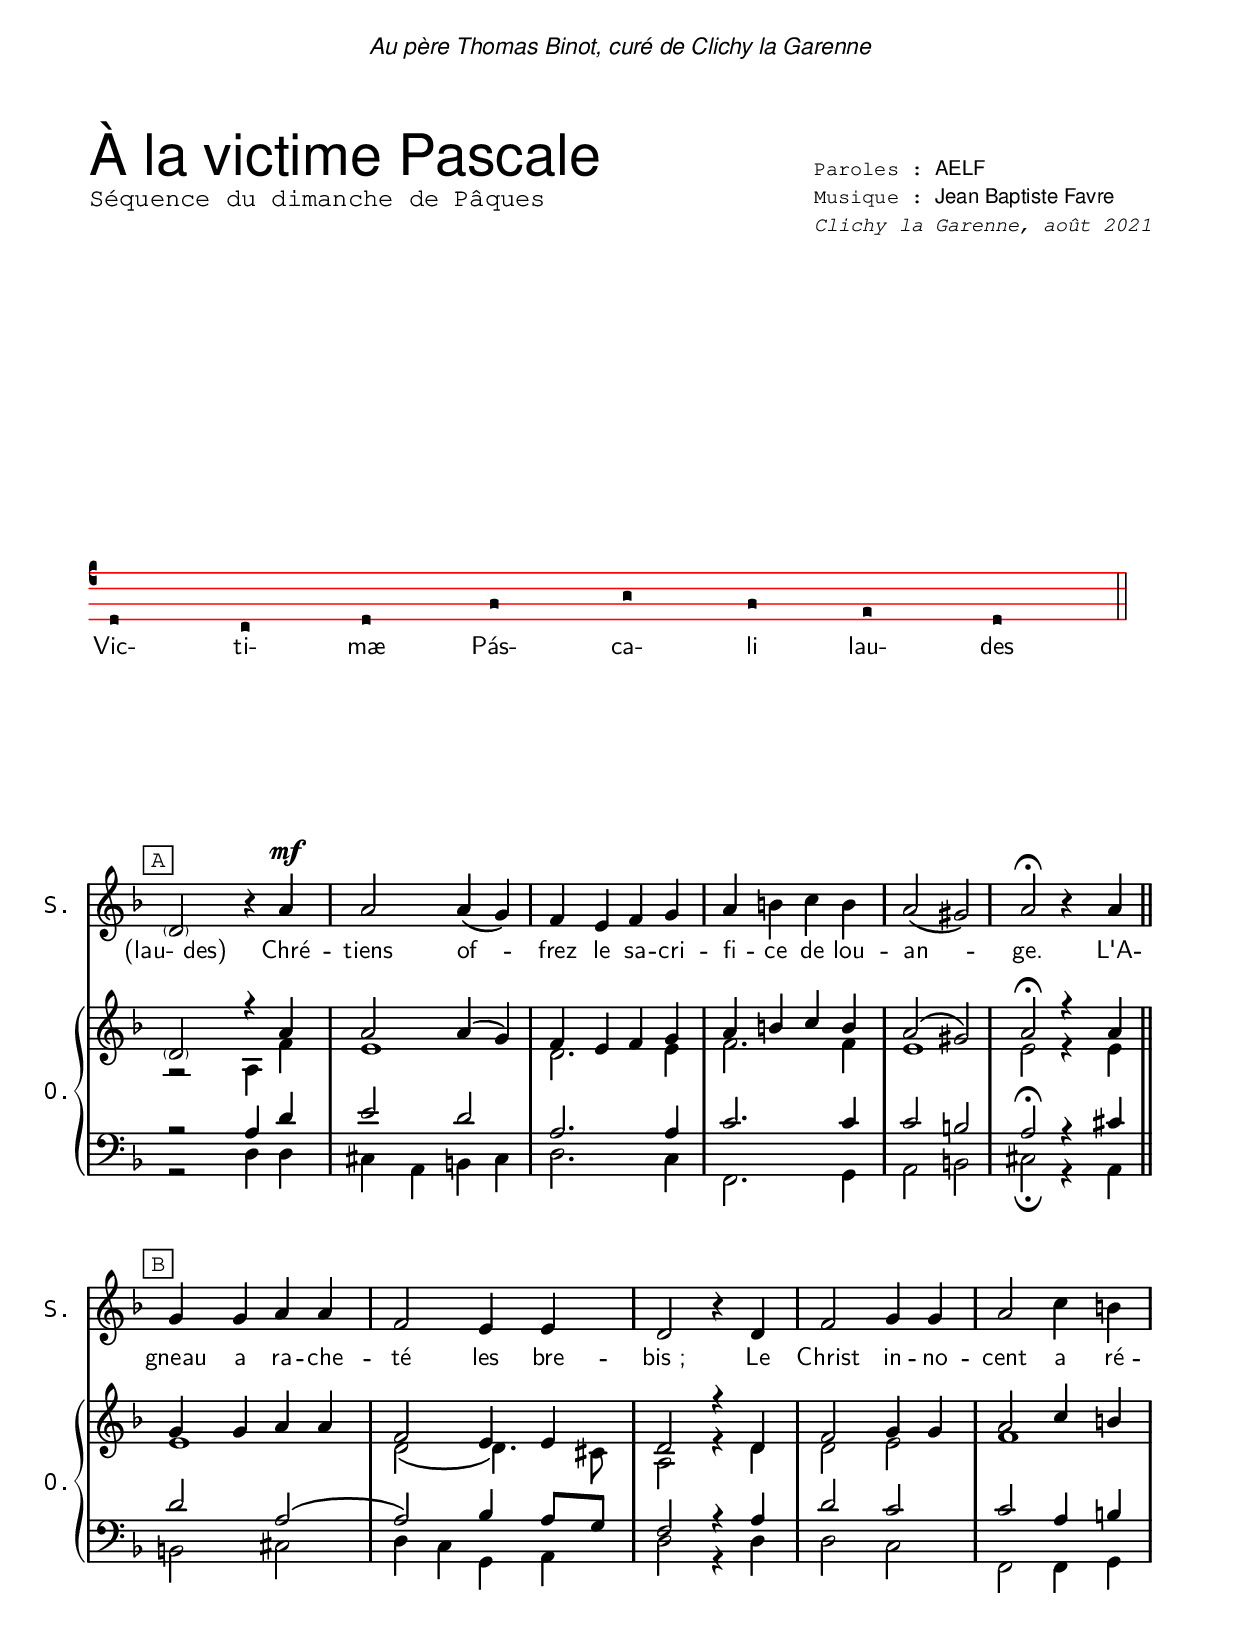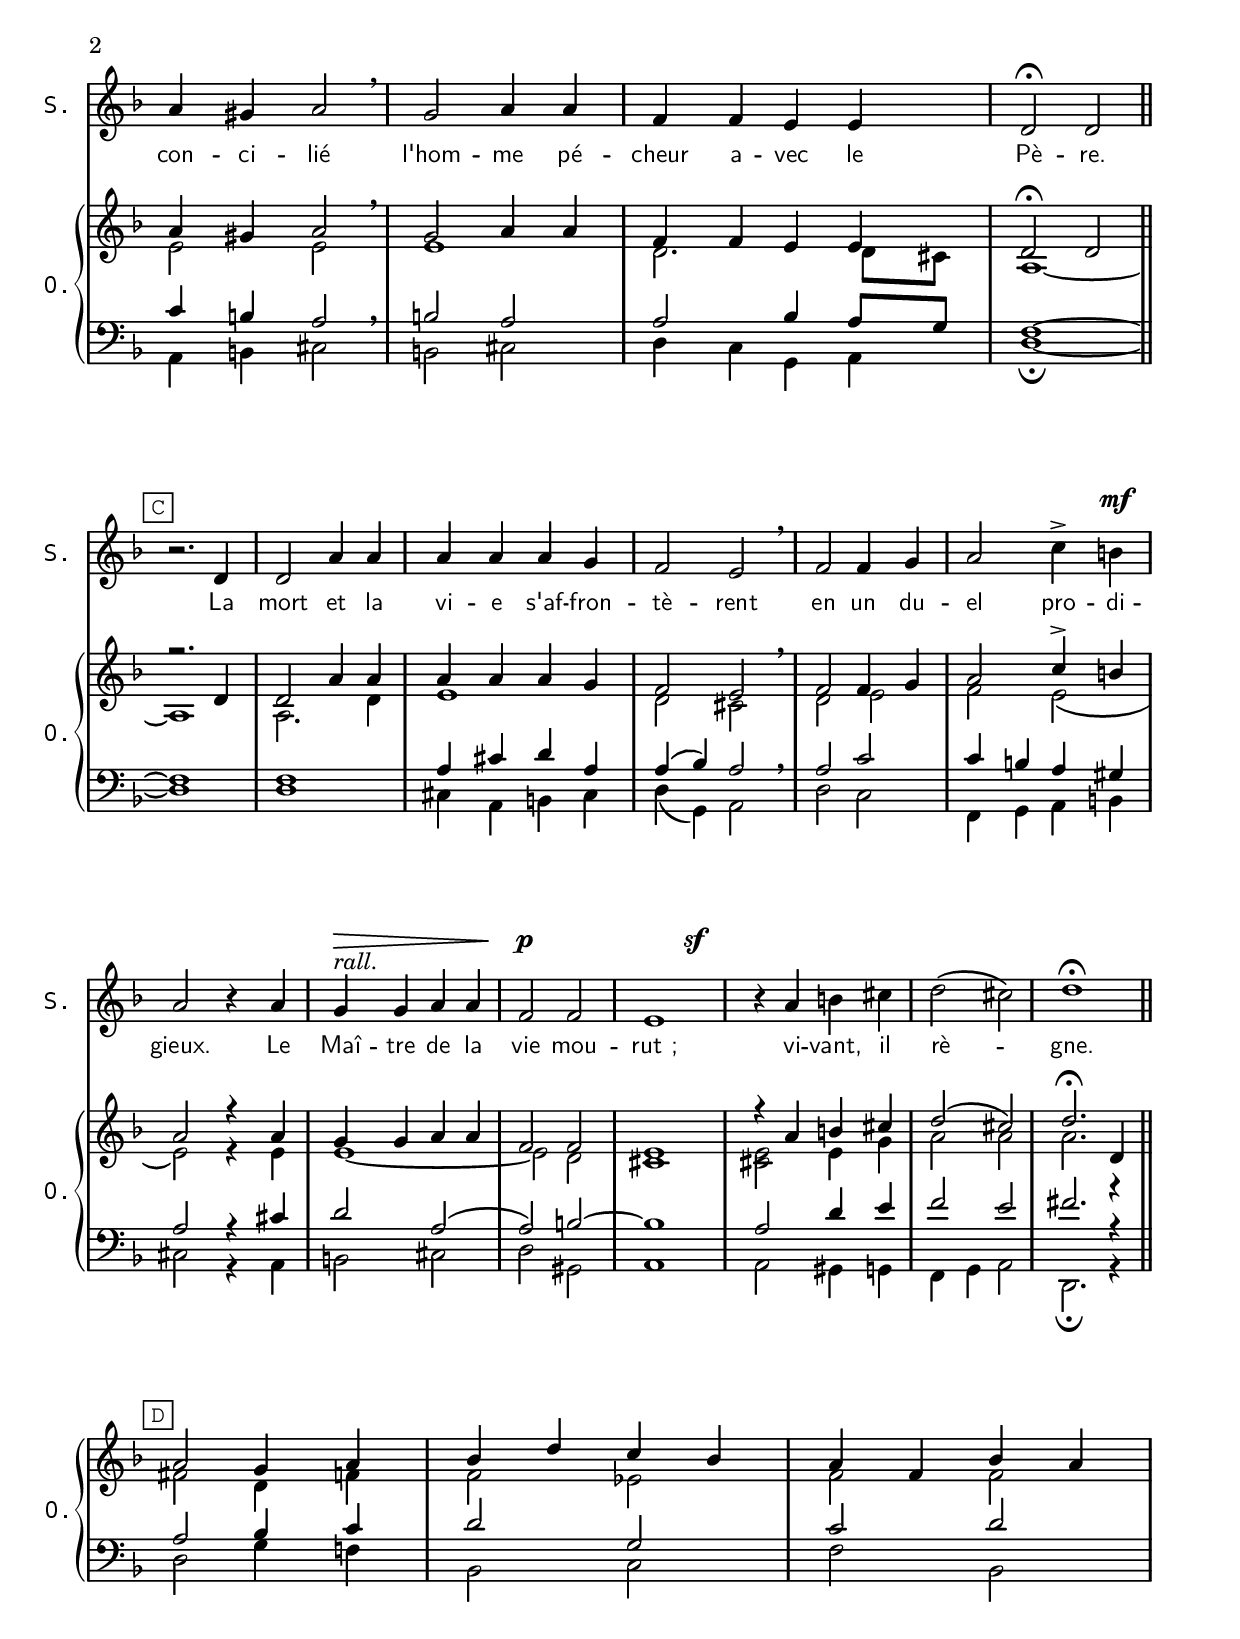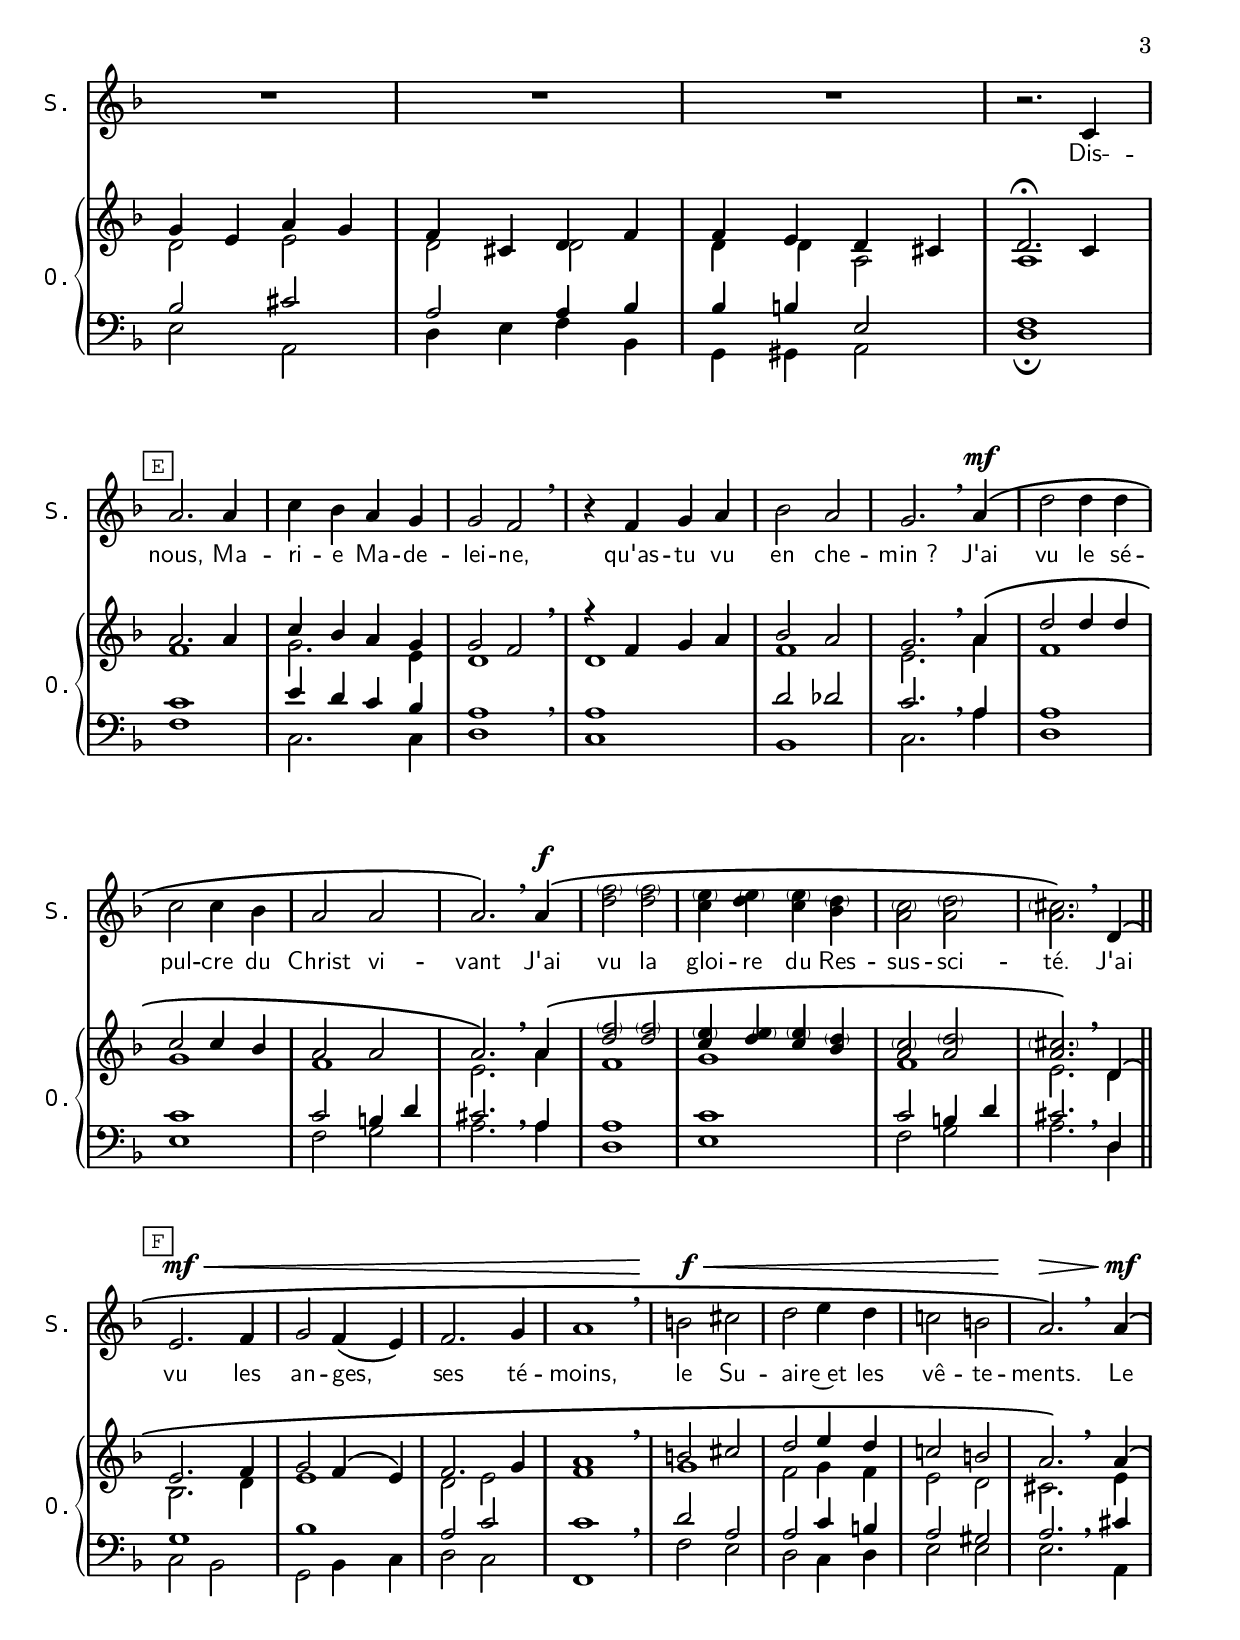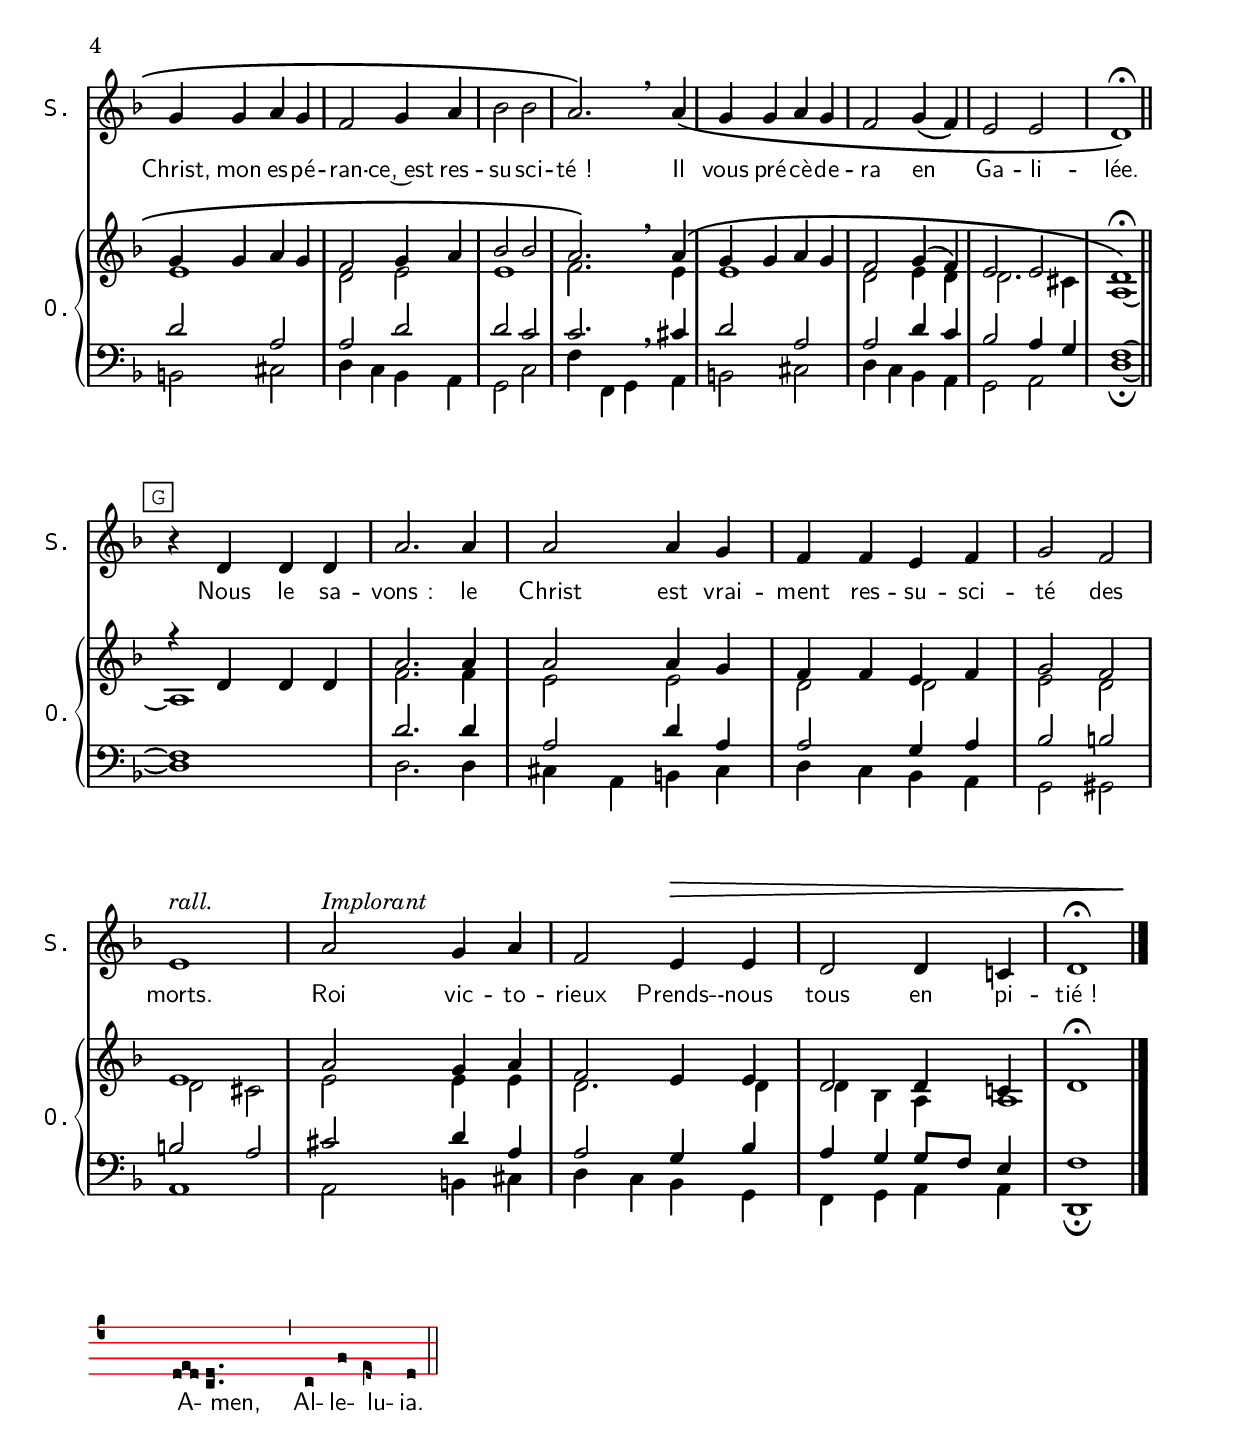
\version "2.22.0"
\language "english"
\include "gregorian.ly"
\include "../libs/commonFunctions.ily"

headers = \header {
  title = "À la victime Pascale"
  subtitle = "Séquence du dimanche de Pâques"
  composer = "Jean Baptiste Favre"
  poet = "AELF"
  subsubtitle = "Clichy la Garenne, août 2021"
  dedication = "Au père Thomas Binot, curé de Clichy la Garenne"
  }

cantusSolistMusic = {
  \clef "vaticana-do3"
  d c d f g f e d \finalis
  }
cantusMidiMusic = {
  \clef treble
  \key f \major \time 2/2
  \relative c'{r4 d c d f g f e }
  }
amenSolistMusic = {
  \clef "vaticana-do3"
  \[ d\melisma e d\melismaEnd \] \[ \augmentum c\melisma \pes \augmentum d\melismaEnd \] \divisioMinima c f \[ e\melisma \flexa \deminutum d\melismaEnd \] d \finalis
  }
amenMidiMusic = {
  \set Score.tempoHideNote = ##t
  \tempo 2=55
  \clef treble
  \key f \major \time 2/2
  \relative c'{r4 d4 e d c2 d c4 f e d d1\fermata}
  }

%%%%%%%%%%%%%%%%%%%%%%%%%%
%%%%%     Répons     %%%%%
%%%%%%%%%%%%%%%%%%%%%%%%%%
solisteDynamics = {
  \set Score.tempoHideNote = ##t
  \tempo 2=55
  \key f \major \time 2/2
  s1*2 \break
  \markCustom "A"
  s2. s4\mf s1*5  \bar "||" \break % Chrétiens offrez…
  \markCustom "B"
  s1*6
  s4 s2. s1*2  \bar "||" \break % L'Agneau…
  \markCustom "C"
  s1*5 s2. s4\mf s1 s4-\markup{\italic rall.}\> s2. s2\!\p s2 s4 s4\sf s2 s1*3 \bar "||" \break % La mort et la vie…
  \markCustom "D"
             s1*3 \break s1*4 \break
  \markCustom "E"
  s1*5 s2. s4\mf s1*3 s2. s4\f s1*4 \bar "||" \break % Dis-nous Marie Madeleine…
  \markCustom "F"
  s4\mf\< s2. s1*3 s4\!\f\< s2. s1*2 s4\!\> s2\! s4\mf \break s1*8 \bar "||" \break % J'ai vu les anges
  \markCustom "G"
  s1*5 s2-\markup{\italic rall.} s2 s2-\markup{\italic Implorant} s2 s2 s2\> s1 s2. s4\! \bar "|." \break % Nous le savons
  }

sopranosMusicA = \relative c'' {
  \parenthesize d,2 r4 a'4 a2 a4 (g) f4 e f g a b c b a2 (gs) a2\fermata r4 % Chrétiens offrez…
  }
sopranosMusicB = \relative c'' {
  a4 g g a a f2 e4 e d2 r4 % L'Agneau…
  d4 f2 g4 g a2 c4 b a4 gs a2 \breathe
  g2 %{ apaisé %} a4 a f f e e d2\fermata d2
  }
sopranosMusicC = \relative c' {
  r2. d4 d2 a'4 a a4 a a4 g f2 e2 \breathe % La mort et la vie…
  f2 f4 g a2 c4-> b a2 r4
  a4 g g a a f2 f e1
  r4 %{ éclatant %} a4 b cs d2 (cs) %d1\fermata
  }
sopranosMusicD = \relative c'{
  d'2.\fermata d,4 a'2 g4 a bf d c bf a f bf a g e a g f cs d f f e d cs d2.\fermata
  }
sopranosMusicE = \relative c' {
  %{ un peu plus allant %} c4 a'2. a4 c bf a g g2 f2 \breathe % Dis-nous Marie Madeleine…
  r4 f4 g a bf2 a g2. \breathe
  %{ Si possible, voix de femme %} a4\( d2 d4 d c2 c4 bf a2 a a2.\) \breathe
  a4\( %{ Si possible, on prendra les notes supérieures entre parenthèse %} <d \parenthesize f>2 <d \parenthesize f> <c \parenthesize e>4 <d \parenthesize e> <c \parenthesize e> <bf \parenthesize d> <a \parenthesize c>2 <a \parenthesize d> <a \parenthesize cs>2.\) \breathe
  }
sopranosMusicF = \relative c' {
  d4\( e2. f4 g2 f4 (e) f2. g4 a1 \breathe % J'ai vu les Anges
  b2 cs d e4 d c!2 b a2.\) \breathe
  %{ intérieur et tendre %} a4\( g g a4 g f2 g4 a bf2 bf a2.\) \breathe
  a4\( g g a g f2 g4 (f) e2 e d1\)\fermata
  }
sopranosMusicG = \relative c' {
  %{ sûr et confiant %} r4 d d4 d a'2. a4 a2 a4 g4 f f e f g2 f e1 % Nous le savons
  a2 g4 a f2
  %{ implorant %} e4 e d2 d4 c! d1\fermata
  }

altosMusicA = \relative c' {
  R1 R1 r2 a4 f'4 e1 d2. e4 f2. f4 e1 e2 r4 % Chrétiens offrez…
  }
altosMusicB = \relative c' {
  e4 e1 d2 (d4.) cs8 a2 r4 % L'Agneau…
  d4 d2 e2 f1 e2 e2 \breathe
  e1 d2. d8 cs a1~
  }
altosMusicC = \relative c' {
  a1 a2. d4 e1 d2 cs2 \breathe % La mort et la vie…
  d2 e f e2 (e) r4
  e4 e1~e2 d cs1
  <cs e>2  e4 g a2 a2 %a1
  }
altosMusicD = \relative c'{
  a'2. r4 fs2 d4 f f2 ef f f d e d d d4 d a2 a1
  }
altosMusicE = \relative c' {
  f1 g2. e4 d1 \breathe % Dis-nous Marie Madeleine…
  d1 f1 e2. \breathe
  a4 f1 g1 f1 e2. \breathe
  a4 f1 g1 f1 e2. \breathe
  }
altosMusicF = \relative c' {
  d4 bf2. d4 e1 d2 e f1 \breathe % J'ai vu les anges
  g1 f2 g4 f e2 d cs2. \breathe
  e4 e1 d2 e2 e1 f2. \breathe
  e4 e1 d2 e4 d d2. cs4 a1~
  }
altosMusicG = \relative c' {
  a1 f'2. f4 e2 e d d e d d cs2 % Nous le savons
  e2 e4 e d2. d4 d bf a a1
  }

tenorsMusicA =  \relative c' {
  R1 R1 r2 a4 d4 e2 d2 a2. a4 c2. c4 c2 b a2 \fermata r4 % Chrétiens offrez…
  }
tenorsMusicB =  \relative c' {
  cs4 d2 a2 (a2) bf4 a8 g f2 r4 % L'Agneau…
  a4 d2 c2 c2 a4 b c4 b a2 \breathe
  b2 a a2 bf4 a8 g f1~
  }
tenorsMusicC =  \relative c {
  f1 f1 a4 cs d a a4 (bf) a2 \breathe % La mort et la vie…
  a2 c c4 b a gs a2 r4 cs d2 a (a2) b~b1
  a2 d4 e f2 e %f1
  }
tenorsMusicD = \relative c'{
  fs2. r4 a,2 bf4 c d2 g, c d bf cs a a4 bf bf b e,2 f1
  }
tenorsMusicE =  \relative c {
  c'1 e4 d c % Dis-nous Marie Madeleine…
  bf4 a1 a d2 df c2. \breathe
  a4 a1 c c2 b4 d cs2. \breathe
  a4 a1 c c2 b4 d cs2. \breathe
  }
tenorsMusicF =  \relative c' {
  d,4 g1 bf a2 c c1 \breathe % J'ai vu les anges
  d2 a a c4 b a2 gs a2. \breathe
  cs4 d2 a2 a2 d2 d2 c2 c2. \breathe
  cs4  d2 a a d4 c bf2 a4 g f1~
  }
tenorsMusicG =  \relative c' {
  f,1 d'2. d4 a2 d4 a a2 g4 a bf2 b b a2 % Nous le savons
  cs2 d4 a a2 g4 bf a g g8 f e4 f1
  }

bassesMusicA =  \relative c {
  R1 R1 r2 d4 d4 cs a b cs d2. c4 f,2. g4 a2 b cs2\fermata r4 % Chrétiens offrez…
  }
bassesMusicB =  \relative c {
  a4 b2 cs2 d4 c g a d2 r4 % L'Agneau…
  d4 d2 c f, f4 g a4 b cs2 \breathe
  b2 cs d4 c g a d1~\fermata
  }
bassesMusicC =  \relative c {
  d1 d1 cs4 a b cs d4 (g,) a2 \breathe % La mort et la vie…
  d2 c f,4 g a b cs2 r4
  a4 b2 cs d2 gs, a1
  %a2 b4 cs d2 g,4 a d1 \fermata
  a2 gs4 g f g a2 %d,1 \fermata
  }
bassesMusicD = \relative c{
  d,2.\fermata r4 d'2 g4 f! bf,2 c f bf, e a, d4 e f4 bf, g gs a2 d1\fermata
  }
bassesMusicE =  \relative c {
  f1 c2. c4 d1 \breathe % Dis-nous Marie Madeleine…
  c bf1 c2. \breathe
  a'4 d,1 e f2 g a2. \breathe
  a4 d,1 e f2 g a2. \breathe
  }
bassesMusicF =  \relative c {
  d4 c2 bf g bf4 c d2 c f,1 \breathe % J'ai vu les anges
  f'2 e d c4 d e2 e e2. \breathe
  a,4 b2 cs d4 c bf a g2 c f4 f, g \breathe
  a4 b2 cs d4 c bf a g2 a d1~\fermata
  }
bassesMusicG =  \relative c {
  d1 d2. d4 cs a b cs d c bf a g2 gs a1 % Nous le savons
  a2 b4 cs d4 c bf g f4 g a a d,1 \fermata
  }
Lyrics = \lyricmode {
  "(lau- des)"
  Chré -- tiens of -- frez le sa -- cri -- fi -- ce de lou -- an -- ge.

  L'A -- gneau a ra -- che -- té les bre -- bis&nbsp;;
  Le Christ in -- no -- cent a ré -- con -- ci -- lié
  l'hom -- me pé -- cheur a -- vec le Pè -- re.

  La mort et la vi -- e s'af -- fron -- tè -- rent
  en un du -- el pro -- di -- gieux.
  Le Maî -- tre de la vie mou -- rut&nbsp;; vi -- vant, il rè -- gne.

  Dis- -- nous, Ma -- ri -- e Ma -- de -- lei -- ne,
  qu'as -- tu vu en che -- min&nbsp;?
  J'ai vu le sé -- pul -- cre du Christ vi -- vant
  J'ai vu la gloi -- re du Res -- sus -- sci -- té.

  J'ai vu les an -- ges, ses té -- moins,
  le Su -- ai -- re~et les vê -- te -- ments.
  Le Christ, mon es -- pé -- ran -- ce,~est res -- su -- sci -- té&nbsp;!
  Il vous pré -- cè -- de -- ra en Ga -- li -- lée.

  Nous le sa -- vons&nbsp;: le Christ
  est vrai -- ment res -- su -- sci -- té des morts.

  Roi vic -- to -- rieux
  Prends- -- nous tous en pi -- tié&nbsp;!
  }

%%%%%%%%%%%%%%%%%%%%%%%%%%%%%%%%%%%%%%%%%%%%
%%%%%          DRAW PARTITION          %%%%%
%%%%%%%%%%%%%%%%%%%%%%%%%%%%%%%%%%%%%%%%%%%%
scoreHeaders = \headers
scorePaper = \paper {
    left-margin = 1.5\cm
    right-margin = 1.5\cm
    top-margin = 1.5\cm
    bottom-margin = 1.5\cm
    two-sided = ##f
    oddFooterMarkup = {}
    #(include-special-characters)

    markup-system-spacing = #'((basic-distance . 30)
       (stretchability . 500))
    scoreTitleMarkup = \markup {
      \column {
        \fill-line { \italic \sans \fromproperty #'header:dedication }
        \vspace #2
        \columns {
          \fill-line {
            \column {
              \line {
                \left-column {
                  \fontsize #8 \sans \fromproperty #'header:title
                  \fontsize #1 \typewriter \fromproperty #'header:subtitle
                }
              }
            }
            \column {
              \line {
                \fontsize #-1
                \left-column {
                  \line { \concat { \typewriter "Paroles&nbsp;:&nbsp;" \sans \fromproperty #'header:poet \bold " " } }
                  \line { \concat { \typewriter "Musique&nbsp;:&nbsp;" \sans \fromproperty #'header:composer \bold " " } }
                  \typewriter \italic \fromproperty #'header:subsubtitle
                }
              }
            }
          }
        }
      }
    }
  }
AllScoreLayout = \layout {
      ragged-last = ##t
      \override LyricText #'font-name = #"Latin Modern Sans"
      \override Score.RehearsalMark.font-family = #'typewriter
      \context {
          \Staff
          \RemoveEmptyStaves
          \override InstrumentName #'font-name = #"Monospace Regular"
      }
      \context {
          \PianoStaff
          \RemoveEmptyStaves
          \override InstrumentName #'font-name = #"Monospace Regular"
      }
      \context {
          \ChoirStaff
          \RemoveEmptyStaves
          \override InstrumentName #'font-name = #"Monospace Regular"
      }
  }
%%%%%%%%%%%%%%%%%%%%%%%%%%%%%%%%%%%%%%%%%%%%%%%%%%%%%%%%%%%%%%%%%%%
%%%%%%%%%%%%%%%%%%%          Antienne          %%%%%%%%%%%%%%%%%%%%
%%%%%%%%%%%%%%%%%%%%%%%%%%%%%%%%%%%%%%%%%%%%%%%%%%%%%%%%%%%%%%%%%%%
\scorePaper
% PDF output
\score {
  {
    <<
      \new VaticanaVoice = "cantus"{
        \magnifyStaff #(magstep 3.5)
        \cantusSolistMusic
        \break
      }
      \new Lyrics \lyricsto "cantus" {
        Vic- ti- mæ Pás- ca- li lau- des
      }
    >>
    <<
      \new ChoirStaff \with {
        instrumentName = "Soliste"
        shortInstrumentName = "S."
      }
      {
        <<
          \new Dynamics { \solisteDynamics }
          \new Voice = "soliste" { \key f \major \time 2/2 \oneVoice
                                   R1 R1
                                   \sopranosMusicA \sopranosMusicB \sopranosMusicC
                                   \relative c''{d1\fermata R1*6 r2.} % organ transition letter D
                                   \sopranosMusicE \sopranosMusicF \sopranosMusicG
          }
          \new Lyrics \lyricsto "soliste" { \Lyrics }
        >>
      }
      \new PianoStaff \with {
        instrumentName = "Orgue"
        shortInstrumentName = "O."
      }
      <<
        \new Staff
        <<
          \clef "treble"
          \new Voice { \key f \major \time 2/2 \voiceOne
                       R1 R1
                       \sopranosMusicA \sopranosMusicB \sopranosMusicC
                       \sopranosMusicD % organ transition letter D
                       \sopranosMusicE \sopranosMusicF \sopranosMusicG
          }
          \new Voice { \key f \major \time 2/2 \voiceTwo
                       \altosMusicA \altosMusicB \altosMusicC
                       \altosMusicD % organ transition letter D
                       \altosMusicE \altosMusicF \altosMusicG
          }
        >>
        \new Staff
        <<
          \clef "bass"
          \new Voice { \key f \major \time 2/2 \voiceThree
                       \tenorsMusicA \tenorsMusicB \tenorsMusicC
                       \tenorsMusicD % organ transition letter D
                       \tenorsMusicE \tenorsMusicF \tenorsMusicG
          }
          \new Voice { \key f \major \time 2/2 \voiceFour
                       \bassesMusicA  \bassesMusicB \bassesMusicC
                       \bassesMusicD % organ transition letter D
                       \bassesMusicE \bassesMusicF \bassesMusicG
          }
        >>
      >>
    >>
    <<
      \new VaticanaVoice = "cantus2" {
        \magnifyStaff #(magstep 3.5)
        \amenSolistMusic
      }
      \new Lyrics \lyricsto "cantus2" {
        A- men, Al- le- lu- ia.
      }
    >>
  }
  \AllScoreLayout
  \scoreHeaders
}

% MIDI output
\score {
  {
    <<
      \new Staff \with {
        %midiInstrument = "piccolo"  % Pipe Organ
        %midiInstrument = "flute"    % Grand plein jeu
        midiInstrument = "recorder" % Principaux 8 4
      }
      <<
        \new Voice { \key f \major \time 2/2
                     \set midiInstrument = "recorder" % Principaux 8 4
                     \cantusMidiMusic
                     \set midiInstrument = "flute"    % Grand plein jeu
                     \sopranosMusicA \sopranosMusicB \sopranosMusicC
                     \relative c''{d1\fermata R1*6 r2.} % organ transition letter D
                     \sopranosMusicE \sopranosMusicF \sopranosMusicG
                     \set midiInstrument = "recorder" % Principaux 8 4
                     \amenMidiMusic
        }
      >>
      \new PianoStaff \with {
        %midiInstrument = "piccolo"  % Pipe Organ
        %midiInstrument = "flute"    % Grand plein jeu
        midiInstrument = "recorder" % Principaux 8 4
      }
      <<
        \new Staff
        <<
          \clef "treble"
          \new Voice { \key f \major \time 2/2
                       r1 r1
                       \sopranosMusicA \sopranosMusicB \sopranosMusicC
                       \sopranosMusicD % organ transition letter D
                       \sopranosMusicE \sopranosMusicF \sopranosMusicG
          }
          \new Voice { \key f \major \time 2/2
                       \altosMusicA \altosMusicB \altosMusicC
                       \altosMusicD % organ transition letter D
                       \altosMusicE \altosMusicF \altosMusicG
          }
        >>
        \new Staff
        <<
          \clef "bass"
          \new Voice { \key f \major \time 2/2
                       \tenorsMusicA \tenorsMusicB \tenorsMusicC
                       \tenorsMusicD % organ transition letter D
                       \tenorsMusicE \tenorsMusicF \tenorsMusicG
          }
          \new Voice { \key f \major \time 2/2
                       \bassesMusicA  \bassesMusicB \bassesMusicC
                       \bassesMusicD % organ transition letter D
                       \bassesMusicE \bassesMusicF \bassesMusicG
          }
        >>
      >>
    >>
  }
  \midi{
    % per voice midi output, using Staff level midiInstrument
    \context {
      \Staff
      \remove "Staff_performer"
    }
    \context {
      \Voice
      \consists "Staff_performer"
    }
    \tempo 2 = 55
  }
  \scoreHeaders
}